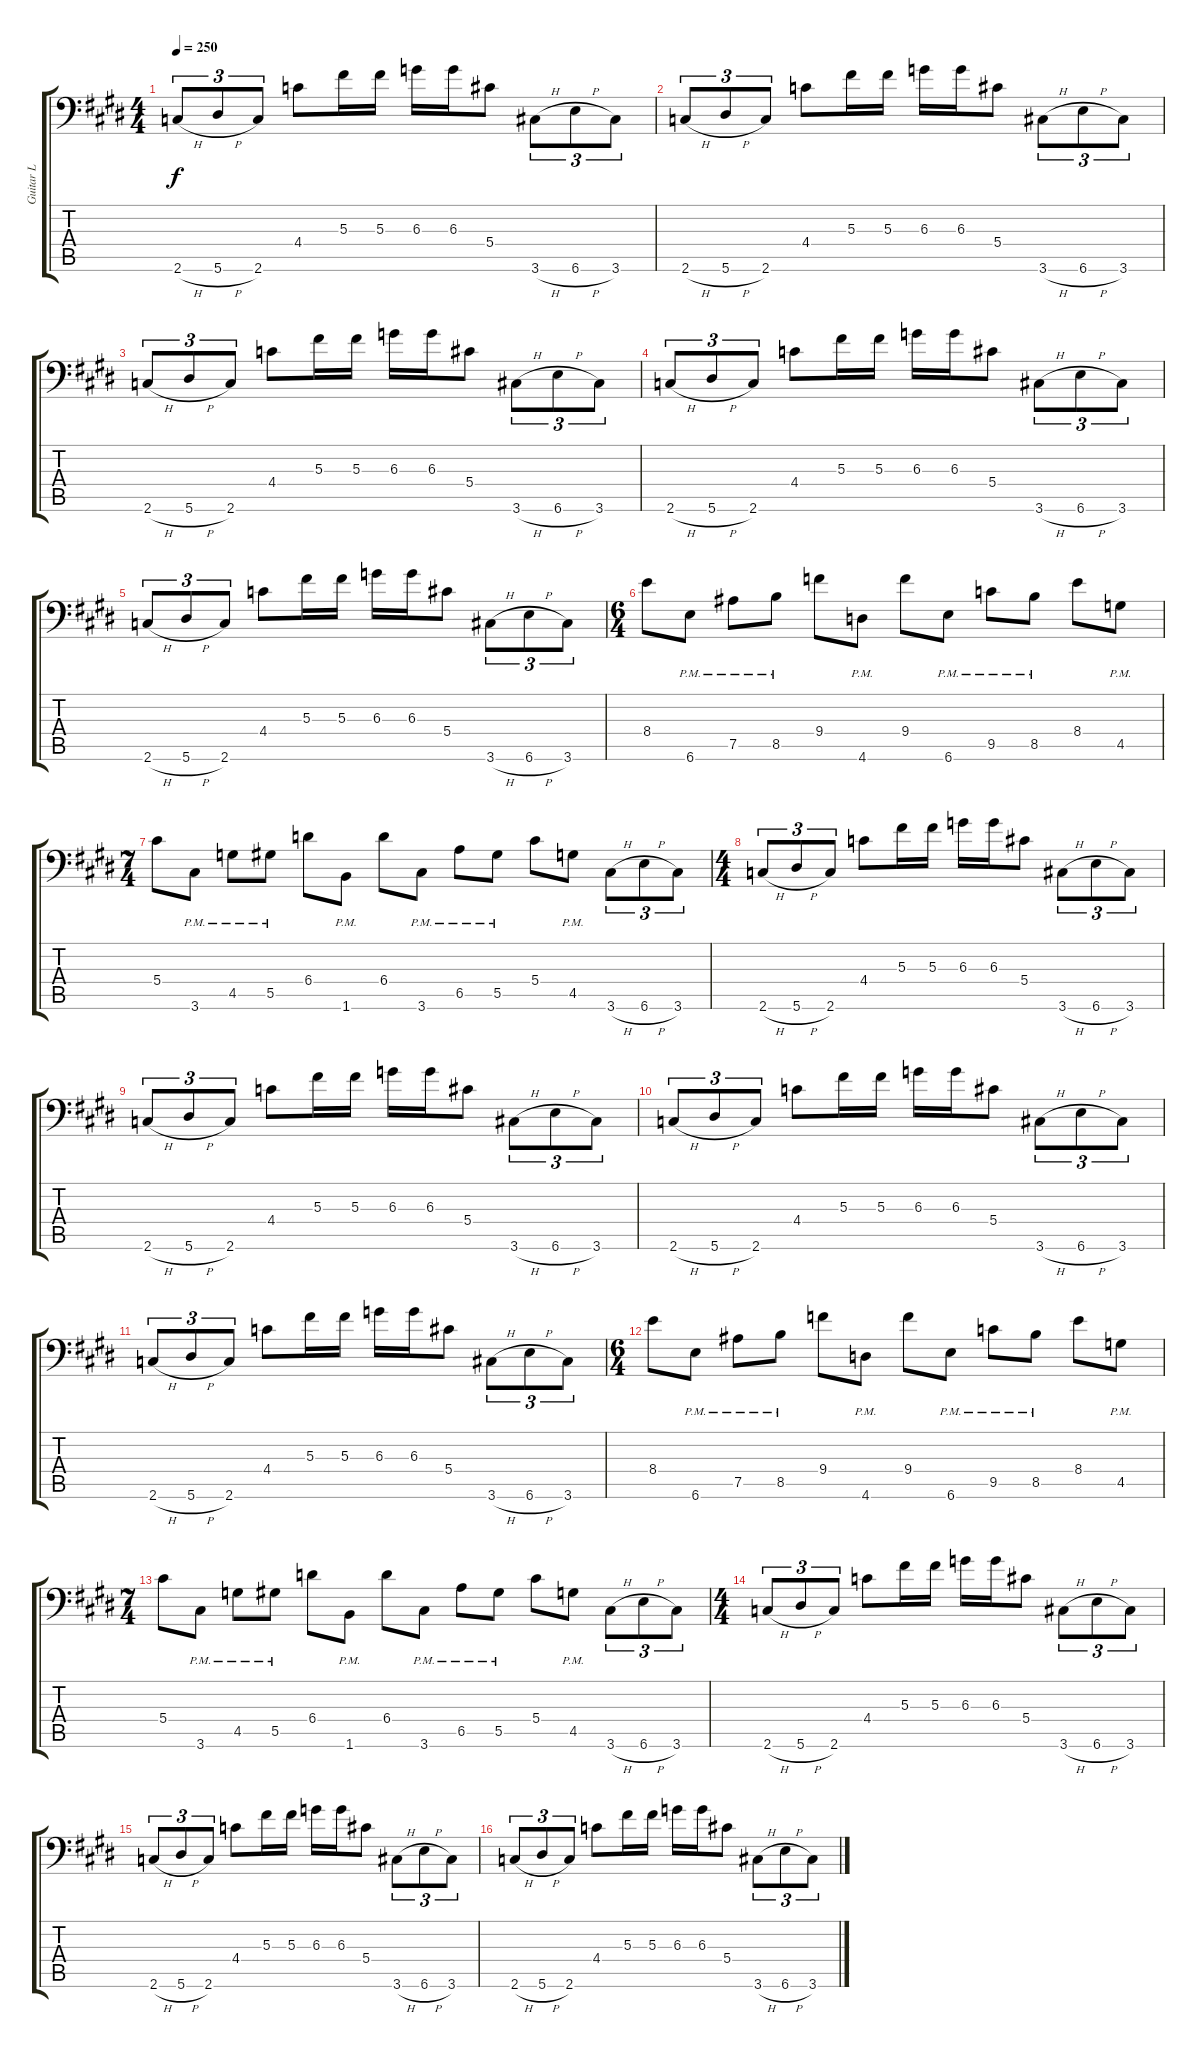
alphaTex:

\track ("Guitar L" "Guitar L") {instrument distortionguitar}
\staff {score tabs}
\tuning (Bb3 F3 Db3 Ab2 Eb2 Bb1) {hide}
\ts (4 4)
\tempo 250
\clef f4
\ks c#minor
2.6{h}.8{tu (3 2) dy f} 5.6{h}.8{tu (3 2)} 2.6.8{tu (3 2)} 4.4.8 5.3.16 5.3.16 6.3.16 6.3.16 5.4.8 3.6{h}.8{tu (3 2)} 6.6{h}.8{tu (3 2)} 3.6.8{tu (3 2)} |
2.6{h}.8{tu (3 2)} 5.6{h}.8{tu (3 2)} 2.6.8{tu (3 2)} 4.4.8 5.3.16 5.3.16 6.3.16 6.3.16 5.4.8 3.6{h}.8{tu (3 2)} 6.6{h}.8{tu (3 2)} 3.6.8{tu (3 2)} |
2.6{h}.8{tu (3 2)} 5.6{h}.8{tu (3 2)} 2.6.8{tu (3 2)} 4.4.8 5.3.16 5.3.16 6.3.16 6.3.16 5.4.8 3.6{h}.8{tu (3 2)} 6.6{h}.8{tu (3 2)} 3.6.8{tu (3 2)} |
2.6{h}.8{tu (3 2)} 5.6{h}.8{tu (3 2)} 2.6.8{tu (3 2)} 4.4.8 5.3.16 5.3.16 6.3.16 6.3.16 5.4.8 3.6{h}.8{tu (3 2)} 6.6{h}.8{tu (3 2)} 3.6.8{tu (3 2)} |
2.6{h}.8{tu (3 2)} 5.6{h}.8{tu (3 2)} 2.6.8{tu (3 2)} 4.4.8 5.3.16 5.3.16 6.3.16 6.3.16 5.4.8 3.6{h}.8{tu (3 2)} 6.6{h}.8{tu (3 2)} 3.6.8{tu (3 2)} |
\ts (6 4)
8.4.8 6.6{pm}.8 7.5{pm}.8 8.5{pm}.8 9.4.8 4.6{pm}.8 9.4.8 6.6{pm}.8 9.5{pm}.8 8.5{pm}.8 8.4.8 4.5{pm}.8 |
\ts (7 4)
5.4.8 3.6{pm}.8 4.5{pm}.8 5.5{pm}.8 6.4.8 1.6{pm}.8 6.4.8 3.6{pm}.8 6.5{pm}.8 5.5{pm}.8 5.4.8 4.5{pm}.8 3.6{h}.8{tu (3 2)} 6.6{h}.8{tu (3 2)} 3.6.8{tu (3 2)} |
\ts (4 4)
2.6{h}.8{tu (3 2)} 5.6{h}.8{tu (3 2)} 2.6.8{tu (3 2)} 4.4.8 5.3.16 5.3.16 6.3.16 6.3.16 5.4.8 3.6{h}.8{tu (3 2)} 6.6{h}.8{tu (3 2)} 3.6.8{tu (3 2)} |
2.6{h}.8{tu (3 2)} 5.6{h}.8{tu (3 2)} 2.6.8{tu (3 2)} 4.4.8 5.3.16 5.3.16 6.3.16 6.3.16 5.4.8 3.6{h}.8{tu (3 2)} 6.6{h}.8{tu (3 2)} 3.6.8{tu (3 2)} |
2.6{h}.8{tu (3 2)} 5.6{h}.8{tu (3 2)} 2.6.8{tu (3 2)} 4.4.8 5.3.16 5.3.16 6.3.16 6.3.16 5.4.8 3.6{h}.8{tu (3 2)} 6.6{h}.8{tu (3 2)} 3.6.8{tu (3 2)} |
2.6{h}.8{tu (3 2)} 5.6{h}.8{tu (3 2)} 2.6.8{tu (3 2)} 4.4.8 5.3.16 5.3.16 6.3.16 6.3.16 5.4.8 3.6{h}.8{tu (3 2)} 6.6{h}.8{tu (3 2)} 3.6.8{tu (3 2)} |
\ts (6 4)
8.4.8 6.6{pm}.8 7.5{pm}.8 8.5{pm}.8 9.4.8 4.6{pm}.8 9.4.8 6.6{pm}.8 9.5{pm}.8 8.5{pm}.8 8.4.8 4.5{pm}.8 |
\ts (7 4)
5.4.8 3.6{pm}.8 4.5{pm}.8 5.5{pm}.8 6.4.8 1.6{pm}.8 6.4.8 3.6{pm}.8 6.5{pm}.8 5.5{pm}.8 5.4.8 4.5{pm}.8 3.6{h}.8{tu (3 2)} 6.6{h}.8{tu (3 2)} 3.6.8{tu (3 2)} |
\ts (4 4)
2.6{h}.8{tu (3 2)} 5.6{h}.8{tu (3 2)} 2.6.8{tu (3 2)} 4.4.8 5.3.16 5.3.16 6.3.16 6.3.16 5.4.8 3.6{h}.8{tu (3 2)} 6.6{h}.8{tu (3 2)} 3.6.8{tu (3 2)} |
2.6{h}.8{tu (3 2)} 5.6{h}.8{tu (3 2)} 2.6.8{tu (3 2)} 4.4.8 5.3.16 5.3.16 6.3.16 6.3.16 5.4.8 3.6{h}.8{tu (3 2)} 6.6{h}.8{tu (3 2)} 3.6.8{tu (3 2)} |
2.6{h}.8{tu (3 2)} 5.6{h}.8{tu (3 2)} 2.6.8{tu (3 2)} 4.4.8 5.3.16 5.3.16 6.3.16 6.3.16 5.4.8 3.6{h}.8{tu (3 2)} 6.6{h}.8{tu (3 2)} 3.6.8{tu (3 2)}
